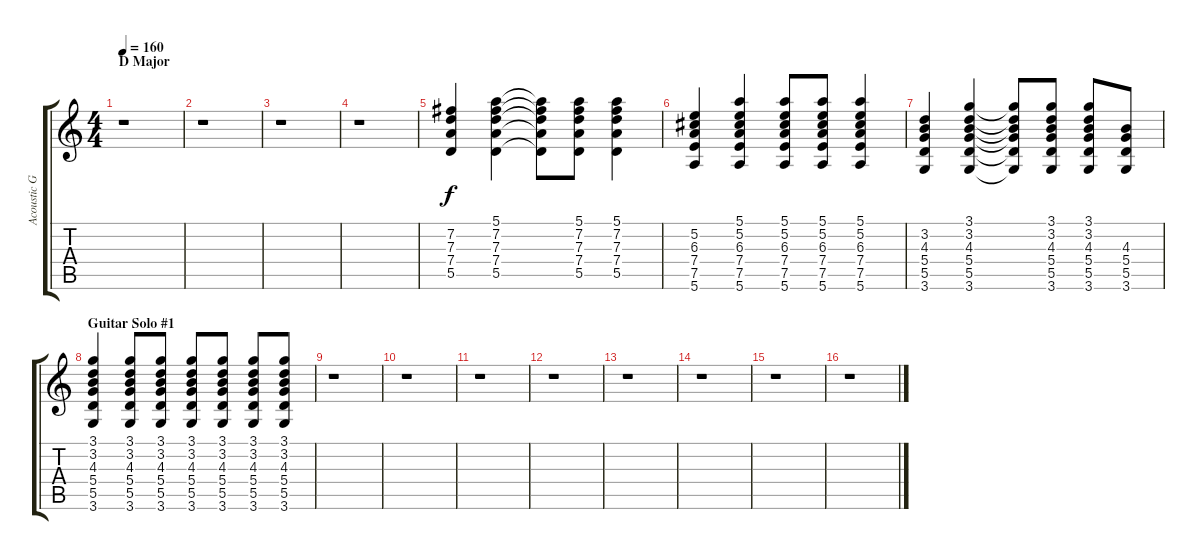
\track ("Acoustic Guitar" "Acoustic G") {instrument acousticguitarsteel}
\staff {score tabs}
\tuning (E4 B3 G3 D3 A2 E2) {hide}
\ts (4 4)
\section ("" "D Major")
\tempo 160
\clef g2
\ks c
r.1{dy f instrument acousticguitarsteel} |
r.1 |
r.1 |
r.1 |
(7.2 7.3 7.4 5.5).4 (5.1 7.2 7.3 7.4 5.5).4 (5.1{t} 7.2{t} 7.3{t} 7.4{t} 5.5{t}).8 (5.1 7.2 7.3 7.4 5.5).8 (5.1 7.2 7.3 7.4 5.5).4 |
(5.2 6.3 7.4 7.5 5.6).4 (5.1 5.2 6.3 7.4 7.5 5.6).4 (5.1 5.2 6.3 7.4 7.5 5.6).8 (5.1 5.2 6.3 7.4 7.5 5.6).8 (5.1 5.2 6.3 7.4 7.5 5.6).4 |
(3.2 4.3 5.4 5.5 3.6).4 (3.1 3.2 4.3 5.4 5.5 3.6).4 (3.1{t} 3.2{t} 4.3{t} 5.4{t} 5.5{t} 3.6{t}).8 (3.1 3.2 4.3 5.4 5.5 3.6).8 (3.1 3.2 4.3 5.4 5.5 3.6).8 (4.3 5.4 5.5 3.6).8 |
\section ("" "Guitar Solo #1")
(3.1 3.2 4.3 5.4 5.5 3.6).4 (3.1 3.2 4.3 5.4 5.5 3.6).8 (3.1 3.2 4.3 5.4 5.5 3.6).8 (3.1 3.2 4.3 5.4 5.5 3.6).8 (3.1 3.2 4.3 5.4 5.5 3.6).8 (3.1 3.2 4.3 5.4 5.5 3.6).8 (3.1 3.2 4.3 5.4 5.5 3.6).8 |
r.1 |
r.1 |
r.1 |
r.1 |
r.1 |
r.1 |
r.1 |
r.1
